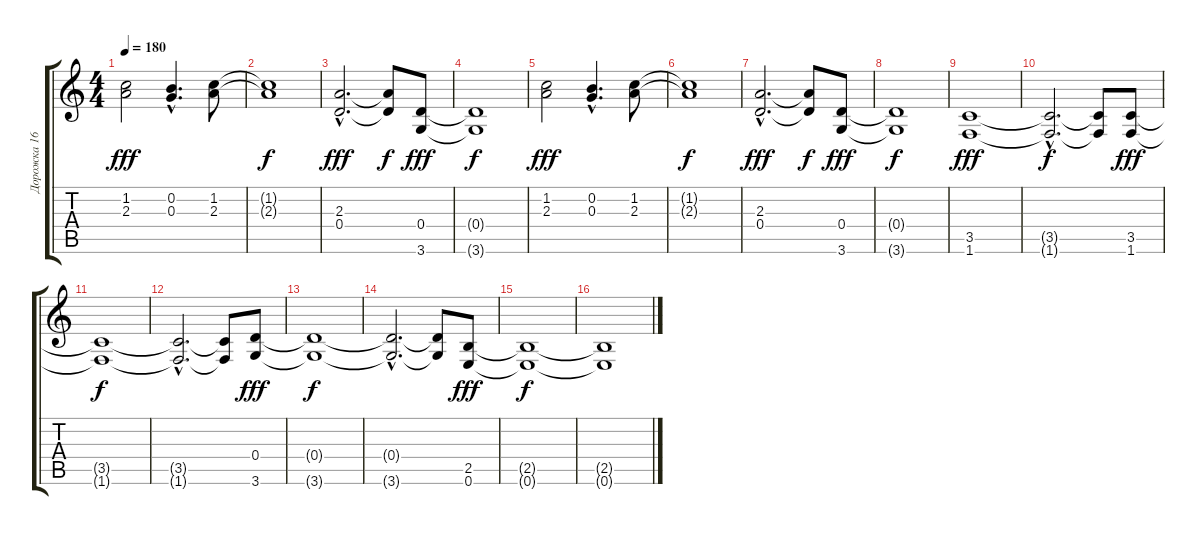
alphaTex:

\track ("Дорожка 16" "Дорожка 16") {instrument distortionguitar}
\staff {score tabs}
\tuning (E4 B3 G3 D3 A2 E2) {hide}
\ts (4 4)
\tempo 180
\clef g2
\ks c
(1.2 2.3).2{dy fff} (0.2{hac} 0.3{hac}).4{d} (1.2 2.3).8 |
(1.2{t} 2.3{t}).1{dy f} |
(2.3{hac} 0.4{hac}).2{d dy fff} (2.3{t} 0.4{t}).8{dy f} (0.4 3.6).8{dy fff} |
(0.4{t} 3.6{t}).1{dy f} |
(1.2 2.3).2{dy fff} (0.2{hac} 0.3{hac}).4{d} (1.2 2.3).8 |
(1.2{t} 2.3{t}).1{dy f} |
(2.3{hac} 0.4{hac}).2{d dy fff} (2.3{t} 0.4{t}).8{dy f} (0.4 3.6).8{dy fff} |
(0.4{t} 3.6{t}).1{dy f} |
(3.5 1.6).1{dy fff} |
(3.5{hac t} 1.6{hac t}).2{d dy f} (3.5{t} 1.6{t}).8 (3.5 1.6).8{dy fff} |
(3.5{t} 1.6{t}).1{dy f} |
(3.5{hac t} 1.6{hac t}).2{d} (3.5{t} 1.6{t}).8 (0.4 3.6).8{dy fff} |
(0.4{t} 3.6{t}).1{dy f} |
(0.4{hac t} 3.6{hac t}).2{d} (0.4{t} 3.6{t}).8 (2.5 0.6).8{dy fff} |
(2.5{t} 0.6{t}).1{dy f} |
(2.5{t} 0.6{t}).1
